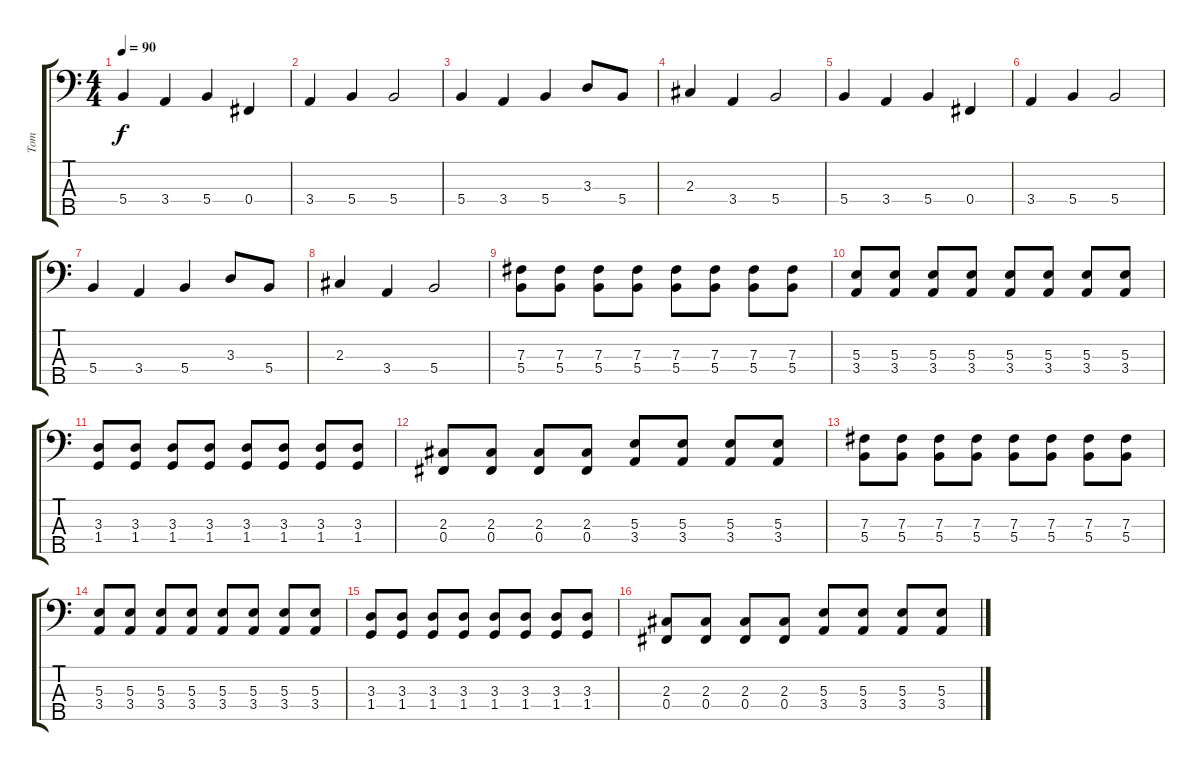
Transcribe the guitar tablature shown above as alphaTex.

\track ("Tom" "Tom") {instrument electricbasspick}
\staff {score tabs}
\tuning (A2 E2 B1 Gb1 B0) {hide}
\ts (4 4)
\tempo 90
\clef f4
\ks c
5.4.4{dy f instrument electricbasspick} 3.4.4 5.4.4 0.4.4 |
3.4.4 5.4.4 5.4.2 |
5.4.4 3.4.4 5.4.4 3.3.8 5.4.8 |
2.3.4 3.4.4 5.4.2 |
5.4.4 3.4.4 5.4.4 0.4.4 |
3.4.4 5.4.4 5.4.2 |
5.4.4 3.4.4 5.4.4 3.3.8 5.4.8 |
2.3.4 3.4.4 5.4.2 |
(7.3 5.4).8 (7.3 5.4).8 (7.3 5.4).8 (7.3 5.4).8 (7.3 5.4).8 (7.3 5.4).8 (7.3 5.4).8 (7.3 5.4).8 |
(5.3 3.4).8 (5.3 3.4).8 (5.3 3.4).8 (5.3 3.4).8 (5.3 3.4).8 (5.3 3.4).8 (5.3 3.4).8 (5.3 3.4).8 |
(3.3 1.4).8 (3.3 1.4).8 (3.3 1.4).8 (3.3 1.4).8 (3.3 1.4).8 (3.3 1.4).8 (3.3 1.4).8 (3.3 1.4).8 |
(2.3 0.4).8 (2.3 0.4).8 (2.3 0.4).8 (2.3 0.4).8 (5.3 3.4).8 (5.3 3.4).8 (5.3 3.4).8 (5.3 3.4).8 |
(7.3 5.4).8 (7.3 5.4).8 (7.3 5.4).8 (7.3 5.4).8 (7.3 5.4).8 (7.3 5.4).8 (7.3 5.4).8 (7.3 5.4).8 |
(5.3 3.4).8 (5.3 3.4).8 (5.3 3.4).8 (5.3 3.4).8 (5.3 3.4).8 (5.3 3.4).8 (5.3 3.4).8 (5.3 3.4).8 |
(3.3 1.4).8 (3.3 1.4).8 (3.3 1.4).8 (3.3 1.4).8 (3.3 1.4).8 (3.3 1.4).8 (3.3 1.4).8 (3.3 1.4).8 |
(2.3 0.4).8 (2.3 0.4).8 (2.3 0.4).8 (2.3 0.4).8 (5.3 3.4).8 (5.3 3.4).8 (5.3 3.4).8 (5.3 3.4).8
